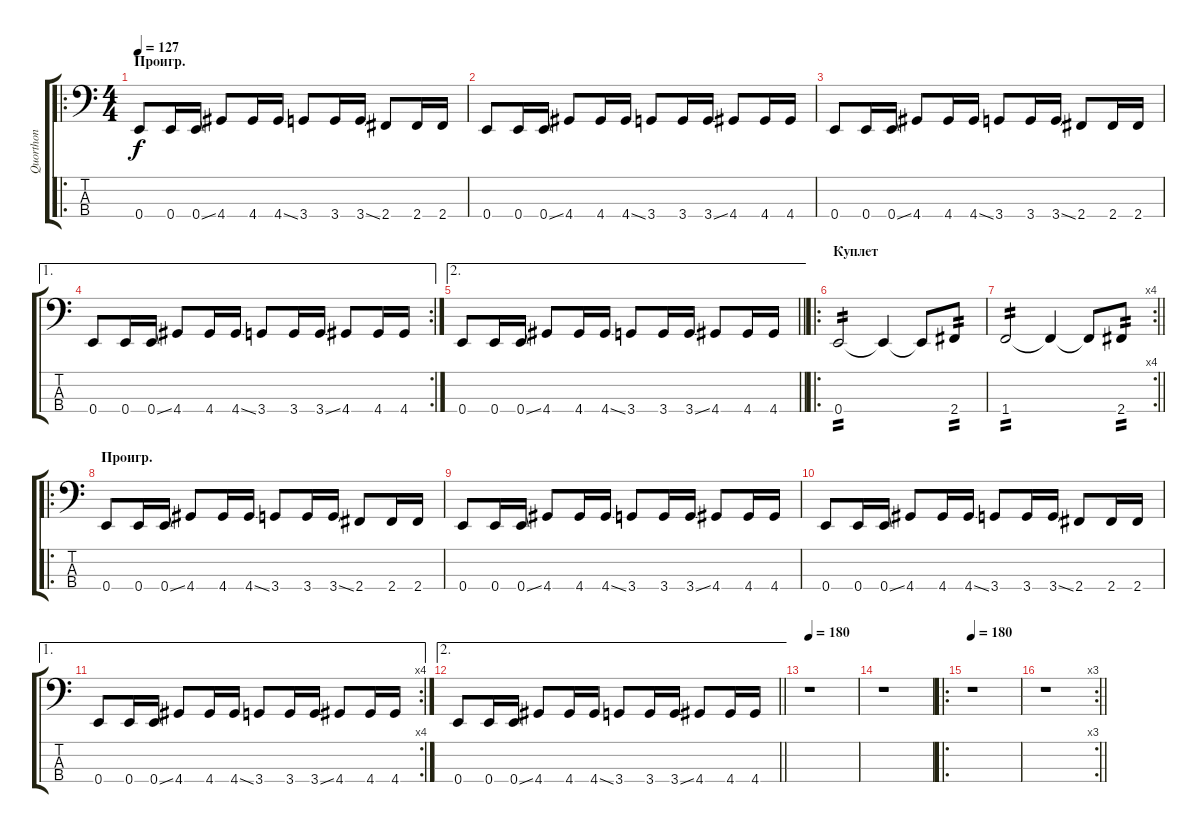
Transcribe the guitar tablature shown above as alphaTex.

\track ("Quorthon" "Quorthon") {instrument electricbasspick}
\staff {score tabs}
\tuning (G2 D2 A1 E1) {hide}
\ro
\ts (4 4)
\section ("" "Проигр.")
\tempo 127
\clef f4
\ks c
0.4.8{dy f} 0.4.16 0.4{ss}.16 4.4.8 4.4.16 4.4{ss}.16 3.4.8 3.4.16 3.4{ss}.16 2.4.8 2.4.16 2.4.16 |
0.4.8 0.4.16 0.4{ss}.16 4.4.8 4.4.16 4.4{ss}.16 3.4.8 3.4.16 3.4{ss}.16 4.4.8 4.4.16 4.4.16 |
0.4.8 0.4.16 0.4{ss}.16 4.4.8 4.4.16 4.4{ss}.16 3.4.8 3.4.16 3.4{ss}.16 2.4.8 2.4.16 2.4.16 |
\ae 1
\rc 2
0.4.8 0.4.16 0.4{ss}.16 4.4.8 4.4.16 4.4{ss}.16 3.4.8 3.4.16 3.4{ss}.16 4.4.8 4.4.16 4.4.16 |
\ae 2
\barLineRight lightlight
0.4.8 0.4.16 0.4{ss}.16 4.4.8 4.4.16 4.4{ss}.16 3.4.8 3.4.16 3.4{ss}.16 4.4.8 4.4.16 4.4.16 |
\ro
\section ("" "Куплет")
0.4.2{tp 2} 0.4{t}.4 0.4{t}.8 2.4.8{tp 2} |
\rc 4
\barLineRight lightlight
1.4.2{tp 2} 1.4{t}.4 1.4{t}.8 2.4.8{tp 2} |
\ro
\section ("" "Проигр.")
0.4.8 0.4.16 0.4{ss}.16 4.4.8 4.4.16 4.4{ss}.16 3.4.8 3.4.16 3.4{ss}.16 2.4.8 2.4.16 2.4.16 |
0.4.8 0.4.16 0.4{ss}.16 4.4.8 4.4.16 4.4{ss}.16 3.4.8 3.4.16 3.4{ss}.16 4.4.8 4.4.16 4.4.16 |
0.4.8 0.4.16 0.4{ss}.16 4.4.8 4.4.16 4.4{ss}.16 3.4.8 3.4.16 3.4{ss}.16 2.4.8 2.4.16 2.4.16 |
\ae 1
\rc 4
0.4.8 0.4.16 0.4{ss}.16 4.4.8 4.4.16 4.4{ss}.16 3.4.8 3.4.16 3.4{ss}.16 4.4.8 4.4.16 4.4.16 |
\ae 2
\barLineRight lightlight
0.4.8 0.4.16 0.4{ss}.16 4.4.8 4.4.16 4.4{ss}.16 3.4.8 3.4.16 3.4{ss}.16 4.4.8 4.4.16 4.4.16 |
\tempo 180
r.1 |
r.1 |
\ro
\tempo 180
r.1 |
\rc 3
\barLineRight lightlight
r.1
